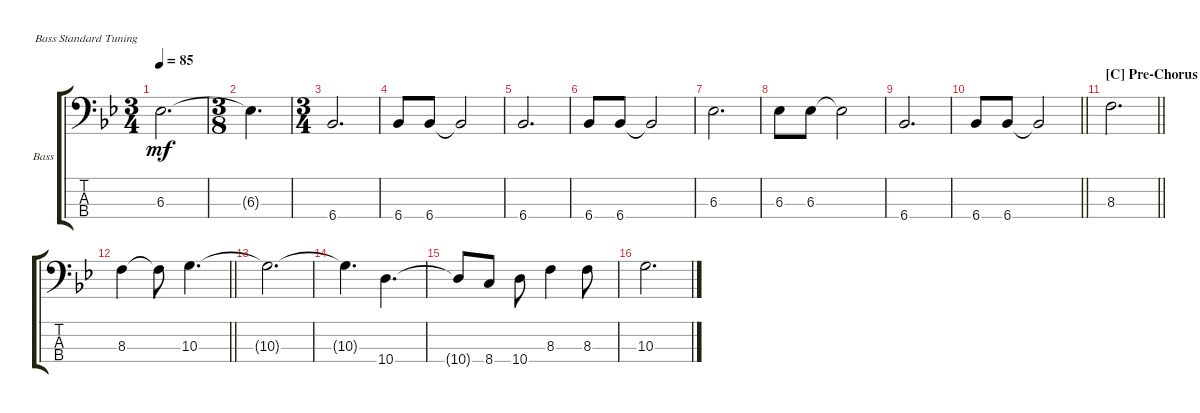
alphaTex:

\bracketExtendMode groupsimilarinstruments
\firstSystemTrackNameOrientation horizontal
\otherSystemsTrackNameOrientation horizontal
\track ("Bass" "Bass") {instrument electricbassfinger}
\staff {score tabs}
\tuning (G2 D2 A1 E1)
\ts (3 4)
\tempo 85
\clef f4
\scale
0.333333
\ks bb
6.3.2{d dy mf} |
\ts (3 8)
\scale
0.405405 6.3{t}.4{d} |
\ts (3 4)
\scale
0.405405 6.4.2{d} |
\scale
0.189189 6.4.8 6.4.8 6.4{t}.2 |
\scale
0.333333 6.4.2{d} |
\scale
0.333333 6.4.8 6.4.8 6.4{t}.2 |
\scale
0.333333 6.3.2{d} |
\scale
0.333333 6.3.8 6.3.8 6.3{t}.2 |
\scale
0.333333 6.4.2{d} |
\scale
0.333333
\barLineRight lightlight
6.4.8 6.4.8 6.4{t}.2 |
\section ("C" "Pre-Chorus")
\scale
0.333333
\barLineRight lightlight
8.3.2{d} |
\scale
0.333333
\barLineRight lightlight
8.3.4 8.3{t}.8 10.3.4{d} |
\scale
0.333333 10.3{t}.2{d} |
\scale
0.333333 10.3{t}.4{d} 10.4.4{d} |
\scale
0.333333 10.4{t}.8 8.4.8 10.4.8 8.3.4 8.3.8 |
\scale
0.333333 10.3.2{d}
